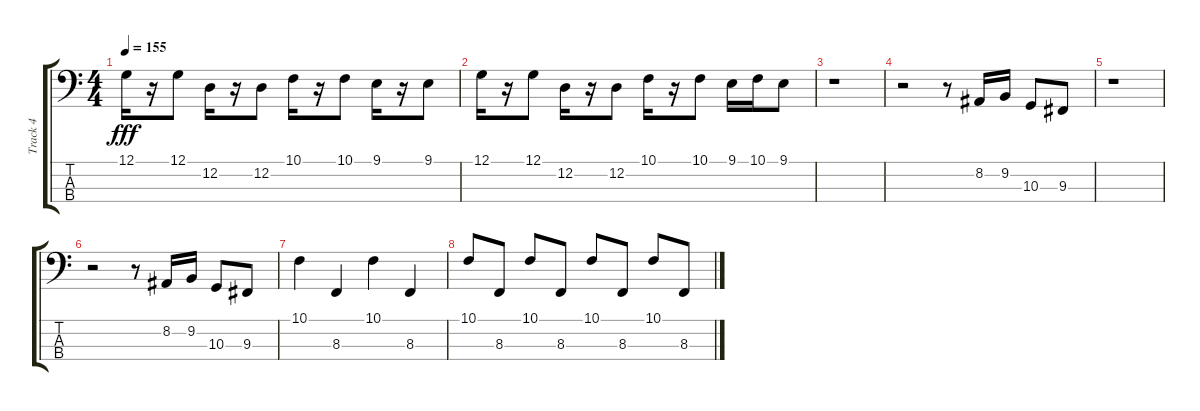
\track ("Track 4" "Track 4") {instrument lead8bassandlead}
\staff {score tabs}
\tuning (G2 D2 A1 E1) {hide}
\ts (4 4)
\tempo 155
\clef f4
\ks c
12.1.16{dy fff} r.16 12.1.8 12.2.16 r.16 12.2.8 10.1.16 r.16 10.1.8 9.1.16 r.16 9.1.8 |
12.1.16 r.16 12.1.8 12.2.16 r.16 12.2.8 10.1.16 r.16 10.1.8 9.1.16 10.1.16 9.1.8 |
r.1 |
r.2 r.8 8.2.16 9.2.16 10.3.8 9.3.8 |
r.1 |
r.2 r.8 8.2.16 9.2.16 10.3.8 9.3.8 |
10.1.4 8.3.4 10.1.4 8.3.4 |
10.1.8 8.3.8 10.1.8 8.3.8 10.1.8 8.3.8 10.1.8 8.3.8
